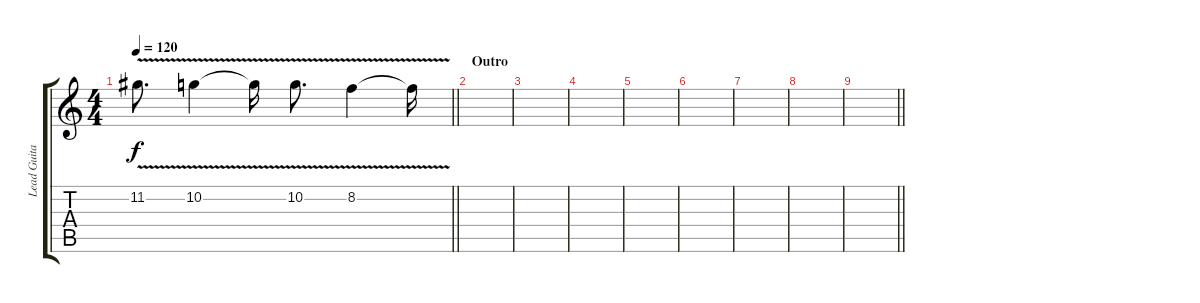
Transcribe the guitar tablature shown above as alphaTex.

\track ("Lead Guitar 1" "Lead Guita") {instrument overdrivenguitar}
\staff {score tabs}
\tuning (D4 A3 F3 C3 G2 C2) {hide}
\ts (4 4)
\tempo 120
\clef g2
\barLineRight lightlight
\ks c
11.2{v}.8{d dy f} 10.2{v}.4 10.2{t}.16 10.2{v}.8{d} 8.2{v}.4 8.2{t}.16 |
\section ("" "Outro")
|
|
|
|
|
|
|
\barLineRight lightlight
